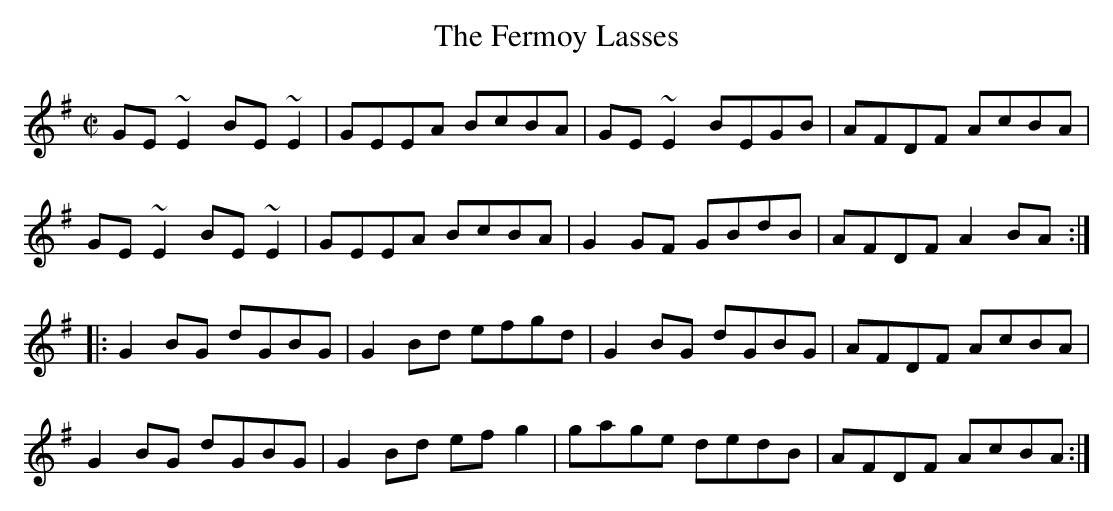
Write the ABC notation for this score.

X:1
T:Fermoy Lasses, The
M:C|
L:1/8
K:EMin
GE~E2 BE~E2|GEEA BcBA|GE~E2 BEGB|AFDF AcBA|!
GE~E2 BE~E2|GEEA BcBA|G2GF GBdB|AFDF A2BA:|!
|:G2BG dGBG|G2Bd efgd|G2BG dGBG|AFDF AcBA|!
G2BG dGBG|G2Bd efg2|gage dedB|AFDF AcBA:|]!
